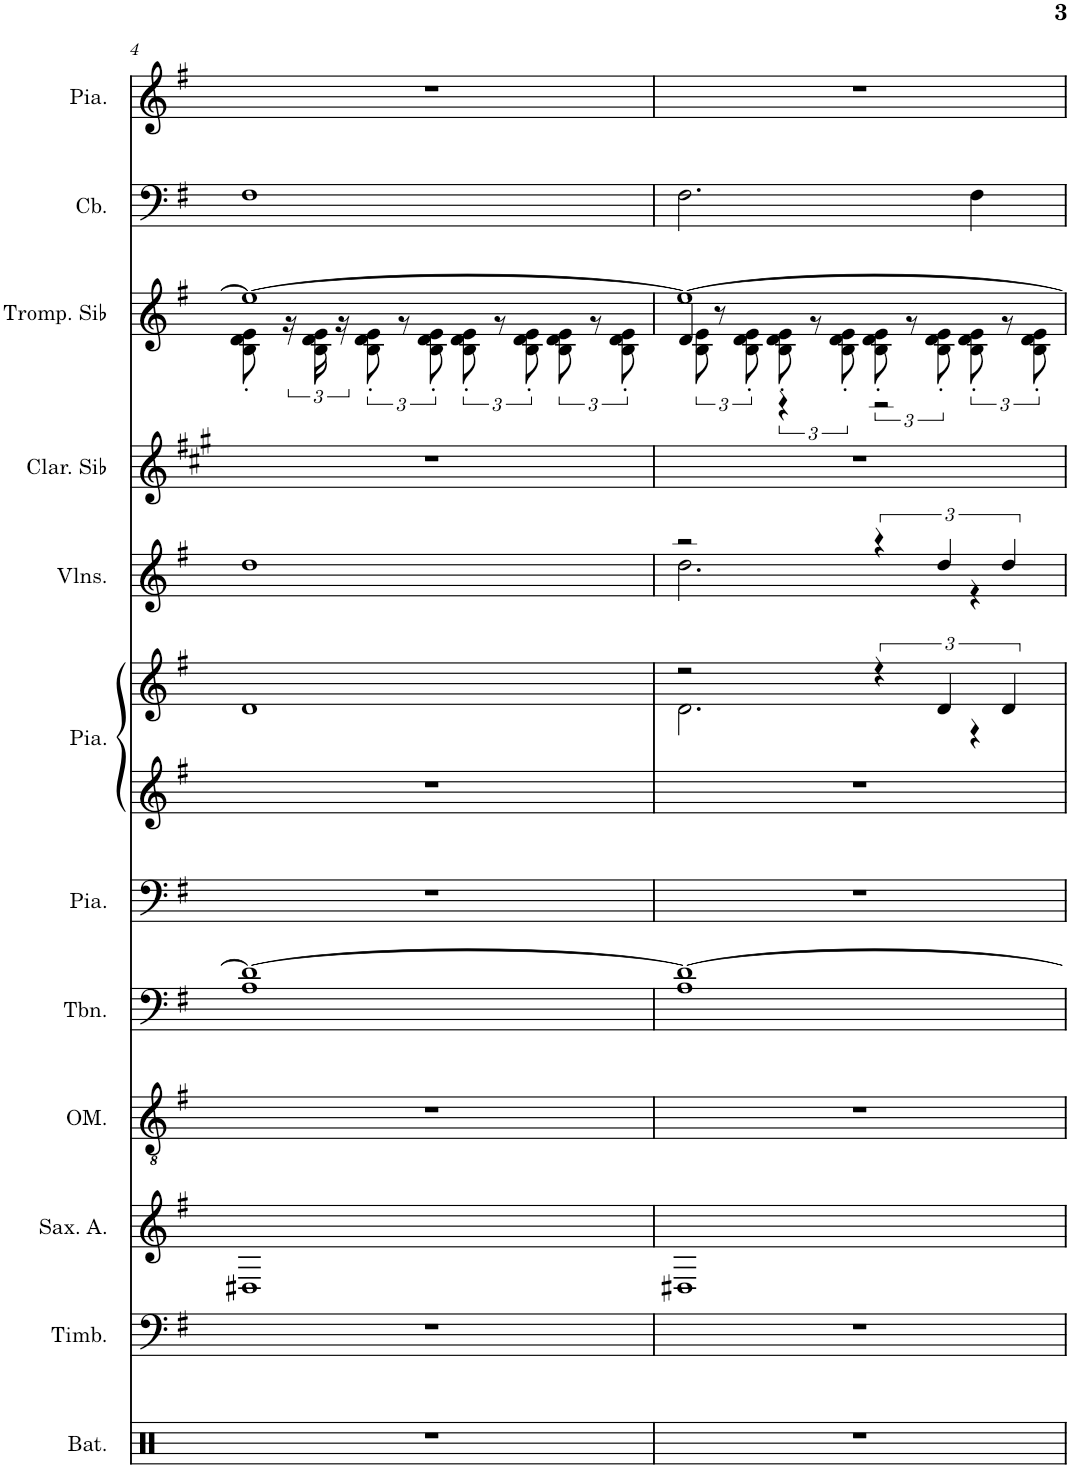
**kern	**kern	**kern	**kern	**kern	**kern	**kern	**kern	**kern	**kern	**kern	**kern	**kern
*part12	*part11	*part10	*part9	*part8	*part7	*part6	*part6	*part5	*part4	*part3	*part2	*part1
*staff13	*staff12	*staff11	*staff10	*staff9	*staff8	*staff7	*staff6	*staff5	*staff4	*staff3	*staff2	*staff1
*I"Batterie	*I"Timbales	*I"Saxophone Alto	*I"Mandoline Octave	*I"Trombone	*I"Piano	*I"Piano	*	*I"Violons	*I"Clarinette en Sib	*I"Trompette en Sib	*I"Contrebasse	*I"Piano
*I'Bat.	*I'Timb.	*I'Sax. A.	*	*I'Tbn.	*I'Pia.	*I'Pia.	*	*I'Vlns.	*I'Clar. Sib	*I'Tromp. Sib	*I'Cb.	*I'Pia.
!!LO:PB:g=z
*clefX	*clefF4	*clefG2	*clefGv2	*clefF4	*clefF4	*clefG2	*clefG2	*clefG2	*clefG2	*clefG2	*clefF4	*clefG2
*	*	*Trd5c9	*	*	*	*	*	*	*Trd1c2	*Trd1c2	*Trd7c12	*
*k[]	*k[f#]	*k[f#]	*k[f#]	*k[f#]	*k[f#]	*k[f#]	*k[f#]	*k[f#]	*k[f#c#g#]	*k[f#]	*k[f#]	*k[f#]
*M4/4	*M4/4	*M4/4	*M4/4	*M4/4	*M4/4	*M4/4	*M4/4	*M4/4	*M4/4	*M4/4	*M4/4	*M4/4
=4	=4	=4	=4	=4	=4	=4	=4	=4	=4	=4	=4	=4
*	*	*	*	*^	*	*	*	*	*	*^	*	*
1r	1r	1D#X	1r	1d_	1A	1r	1r	1d	1dd	1r	1ee_	8B\' 8d\' 8e\'	1F#	1r
.	.	.	.	.	.	.	.	.	.	.	.	24r	.	.
.	.	.	.	.	.	.	.	.	.	.	.	24B\ 24d\ 24e\	.	.
.	.	.	.	.	.	.	.	.	.	.	.	24r	.	.
.	.	.	.	.	.	.	.	.	.	.	.	12B\' 12d\' 12e\'	.	.
.	.	.	.	.	.	.	.	.	.	.	.	12r	.	.
.	.	.	.	.	.	.	.	.	.	.	.	12B\' 12d\' 12e\'	.	.
.	.	.	.	.	.	.	.	.	.	.	.	12B\' 12d\' 12e\'	.	.
.	.	.	.	.	.	.	.	.	.	.	.	12r	.	.
.	.	.	.	.	.	.	.	.	.	.	.	12B\' 12d\' 12e\'	.	.
.	.	.	.	.	.	.	.	.	.	.	.	12B\ 12d\ 12e\	.	.
.	.	.	.	.	.	.	.	.	.	.	.	12r	.	.
.	.	.	.	.	.	.	.	.	.	.	.	12B\' 12d\' 12e\'	.	.
=5	=5	=5	=5	=5	=5	=5	=5	=5	=5	=5	=5	=5	=5	=5
*	*	*	*	*	*	*	*	*^	*^	*	*	*^	*	*
1r	1r	1D#X	1r	1d_	1A	1r	1r	2r	2.d\	2r	2.dd\	1r	1ee_	12B\ 12e\	4d'/	2.F#\	1r
.	.	.	.	.	.	.	.	.	.	.	.	.	.	12r	.	.	.
.	.	.	.	.	.	.	.	.	.	.	.	.	.	12B\' 12d\' 12e\'	.	.	.
.	.	.	.	.	.	.	.	.	.	.	.	.	.	12B\' 12d\' 12e\'	4r	.	.
.	.	.	.	.	.	.	.	.	.	.	.	.	.	12r	.	.	.
.	.	.	.	.	.	.	.	.	.	.	.	.	.	12B\' 12d\' 12e\'	.	.	.
.	.	.	.	.	.	.	.	6r	.	6r	.	.	.	12B\' 12d\' 12e\'	2r	.	.
.	.	.	.	.	.	.	.	.	.	.	.	.	.	12r	.	.	.
.	.	.	.	.	.	.	.	6d/	.	6dd/	.	.	.	12B\' 12d\' 12e\'	.	.	.
.	.	.	.	.	.	.	.	.	4r	.	4r	.	.	12B\' 12d\' 12e\'	.	4F#\	.
.	.	.	.	.	.	.	.	6d/	.	6dd/	.	.	.	12r	.	.	.
.	.	.	.	.	.	.	.	.	.	.	.	.	.	12B\' 12d\' 12e\'	.	.	.
*	*	*	*	*	*	*	*	*v	*v	*	*	*	*v	*v	*v	*	*
*	*	*	*	*v	*v	*	*	*	*v	*v	*	*	*	*
=	=	=	=	=	=	=	=	=	=	=	=	=
*-	*-	*-	*-	*-	*-	*-	*-	*-	*-	*-	*-	*-
